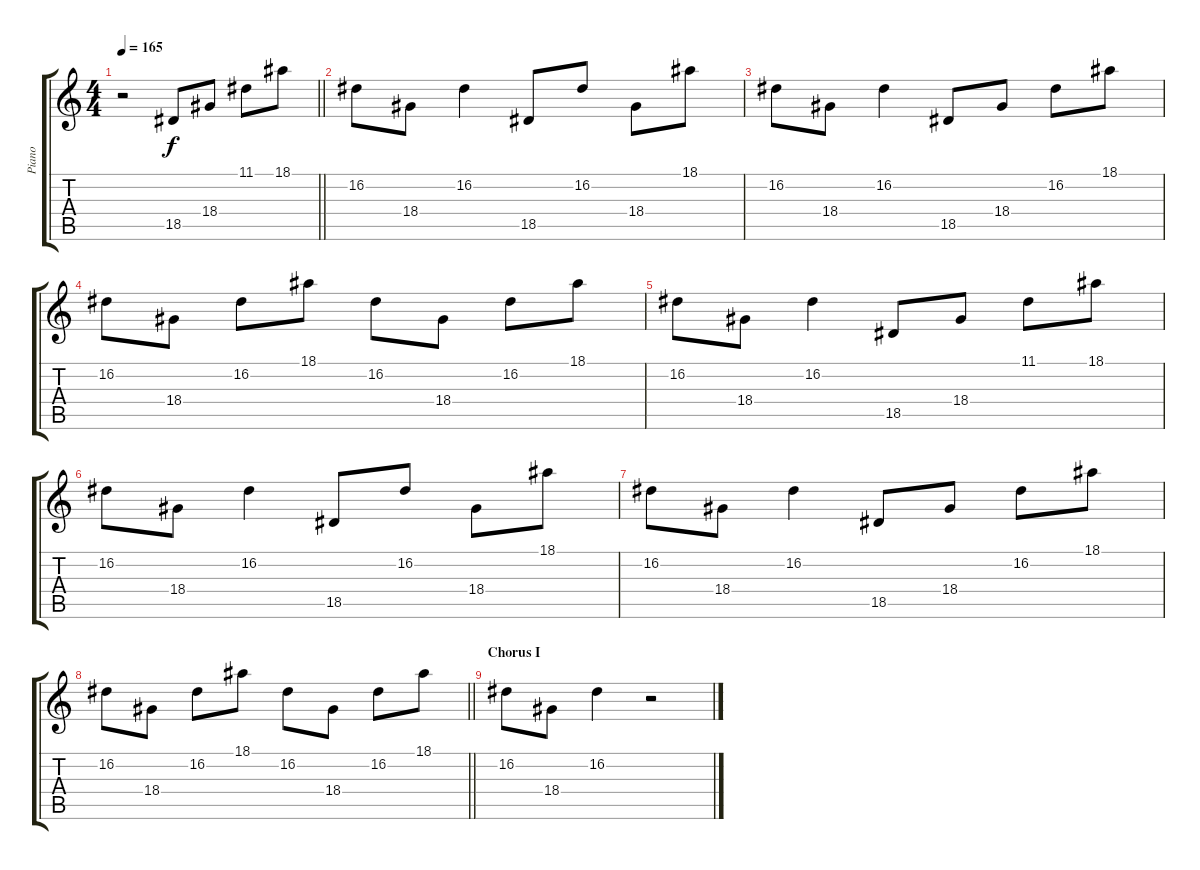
\track ("Piano" "Piano") {instrument brightacousticpiano}
\staff {score tabs}
\tuning (E4 B3 G3 D3 A2 E2) {hide}
\ts (4 4)
\tempo 165
\clef g2
\barLineRight lightlight
\ks c
r.2{dy f volume 3} 18.5.8{volume 10} 18.4.8 11.1.8 18.1.8 |
16.2.8 18.4.8 16.2.4 18.5.8 16.2.8 18.4.8 18.1.8 |
16.2.8 18.4.8 16.2.4 18.5.8 18.4.8 16.2.8 18.1.8 |
16.2.8 18.4.8 16.2.8 18.1.8 16.2.8 18.4.8 16.2.8 18.1.8 |
16.2.8 18.4.8 16.2.4 18.5.8 18.4.8 11.1.8 18.1.8 |
16.2.8 18.4.8 16.2.4 18.5.8 16.2.8 18.4.8 18.1.8 |
16.2.8{volume 0} 18.4.8 16.2.4 18.5.8 18.4.8 16.2.8 18.1.8 |
\barLineRight lightlight
16.2.8 18.4.8 16.2.8 18.1.8 16.2.8 18.4.8 16.2.8 18.1.8 |
\section ("" "Chorus I")
16.2.8 18.4.8 16.2.4 r.2
